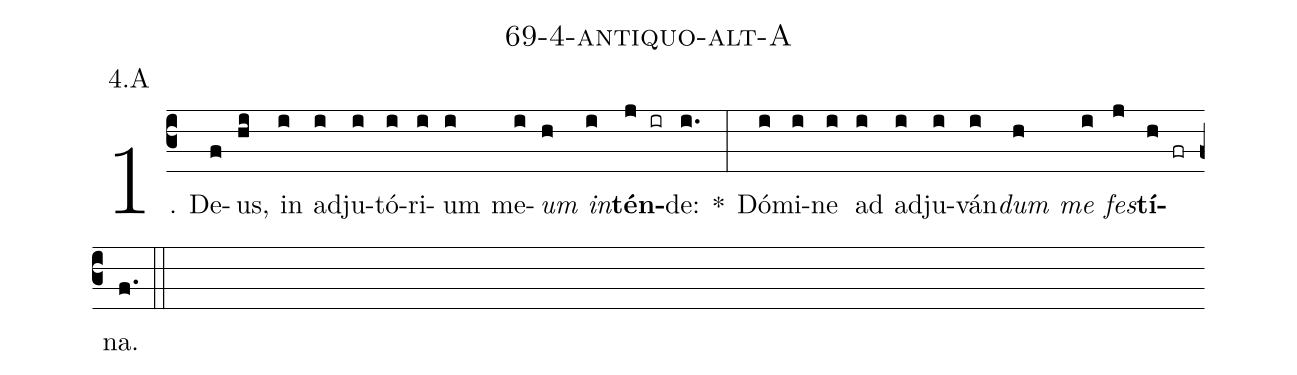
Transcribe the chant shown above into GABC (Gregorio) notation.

name: 69-4-antiquo-alt-A;
annotation: 4.A;
%%
(c3)1. De(f)us,(hi) in(i) ad(i)ju(i)tó(i)ri(i)um(i) me(i)<i>um</i>(h) <i>in</i>(i)<b>tén</b>(j ir)de:(i.) *(:) Dó(i)mi(i)ne(i) ad(i) ad(i)ju(i)ván(i)<i>dum</i>(h) <i>me</i>(i) <i>fes</i>(j)<b>tí</b>(h fr)na.(f.) (::)
